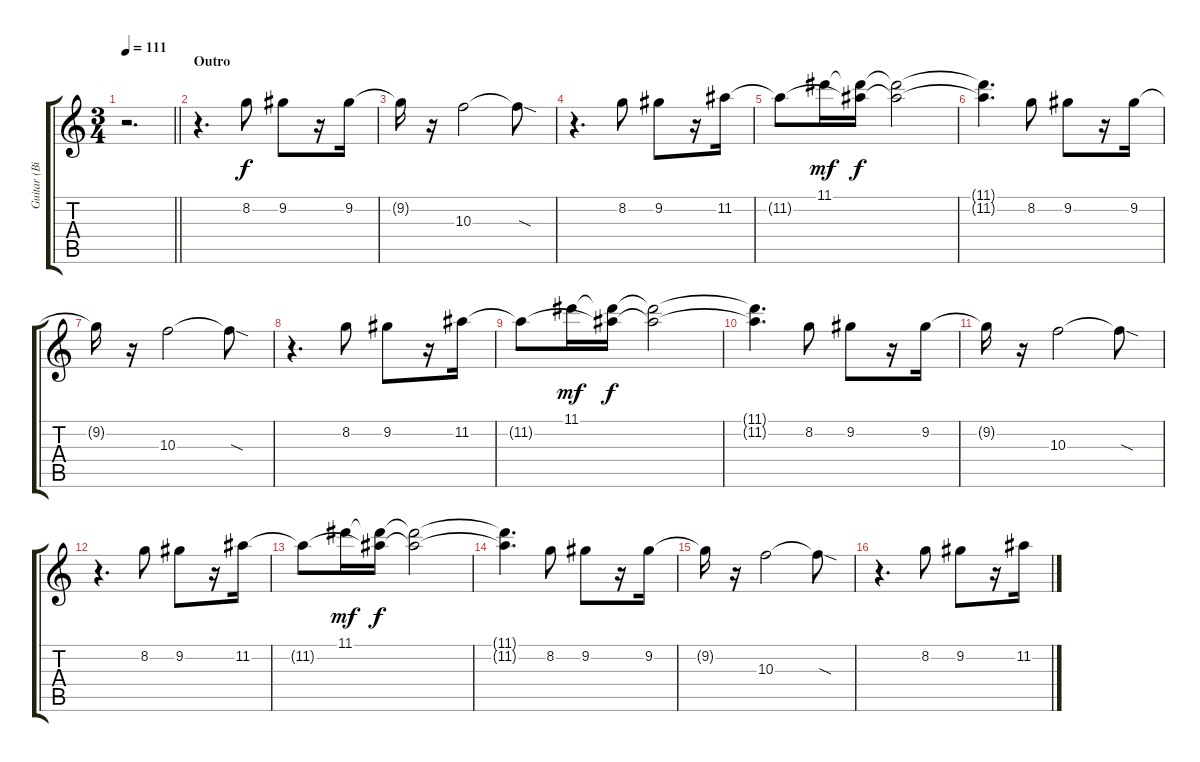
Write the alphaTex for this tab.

\track ("Guitar (Billie Joe Armstrong)" "Guitar (Bi") {instrument overdrivenguitar}
\staff {score tabs}
\tuning (E4 B3 G3 D3 A2 E2) {hide}
\ts (3 4)
\tempo 111
\clef g2
\barLineRight lightlight
\ks c
r.2{d dy f} |
\section ("" "Outro")
r.4{d} 8.2.8 9.2.8 r.16 9.2.16 |
9.2{t}.16 r.16 10.3.2 10.3{sod t}.8 |
r.4{d} 8.2.8 9.2.8 r.16 11.2.16 |
11.2{t}.8 11.1.16{dy mf} (11.1{t} 11.2{t}).16{dy f} (11.1{t} 11.2{t}).2 |
(11.1{t} 11.2{t}).4{d} 8.2.8 9.2.8 r.16 9.2.16 |
9.2{t}.16 r.16 10.3.2 10.3{sod t}.8 |
r.4{d} 8.2.8 9.2.8 r.16 11.2.16 |
11.2{t}.8 11.1.16{dy mf} (11.1{t} 11.2{t}).16{dy f} (11.1{t} 11.2{t}).2 |
(11.1{t} 11.2{t}).4{d volume 10} 8.2.8 9.2.8 r.16 9.2.16 |
9.2{t}.16 r.16 10.3.2 10.3{sod t}.8 |
r.4{d} 8.2.8 9.2.8 r.16 11.2.16 |
11.2{t}.8 11.1.16{dy mf} (11.1{t} 11.2{t}).16{dy f} (11.1{t} 11.2{t}).2 |
(11.1{t} 11.2{t}).4{d} 8.2.8 9.2.8 r.16 9.2.16 |
9.2{t}.16 r.16 10.3.2 10.3{sod t}.8 |
r.4{d volume 7} 8.2.8 9.2.8 r.16 11.2.16
